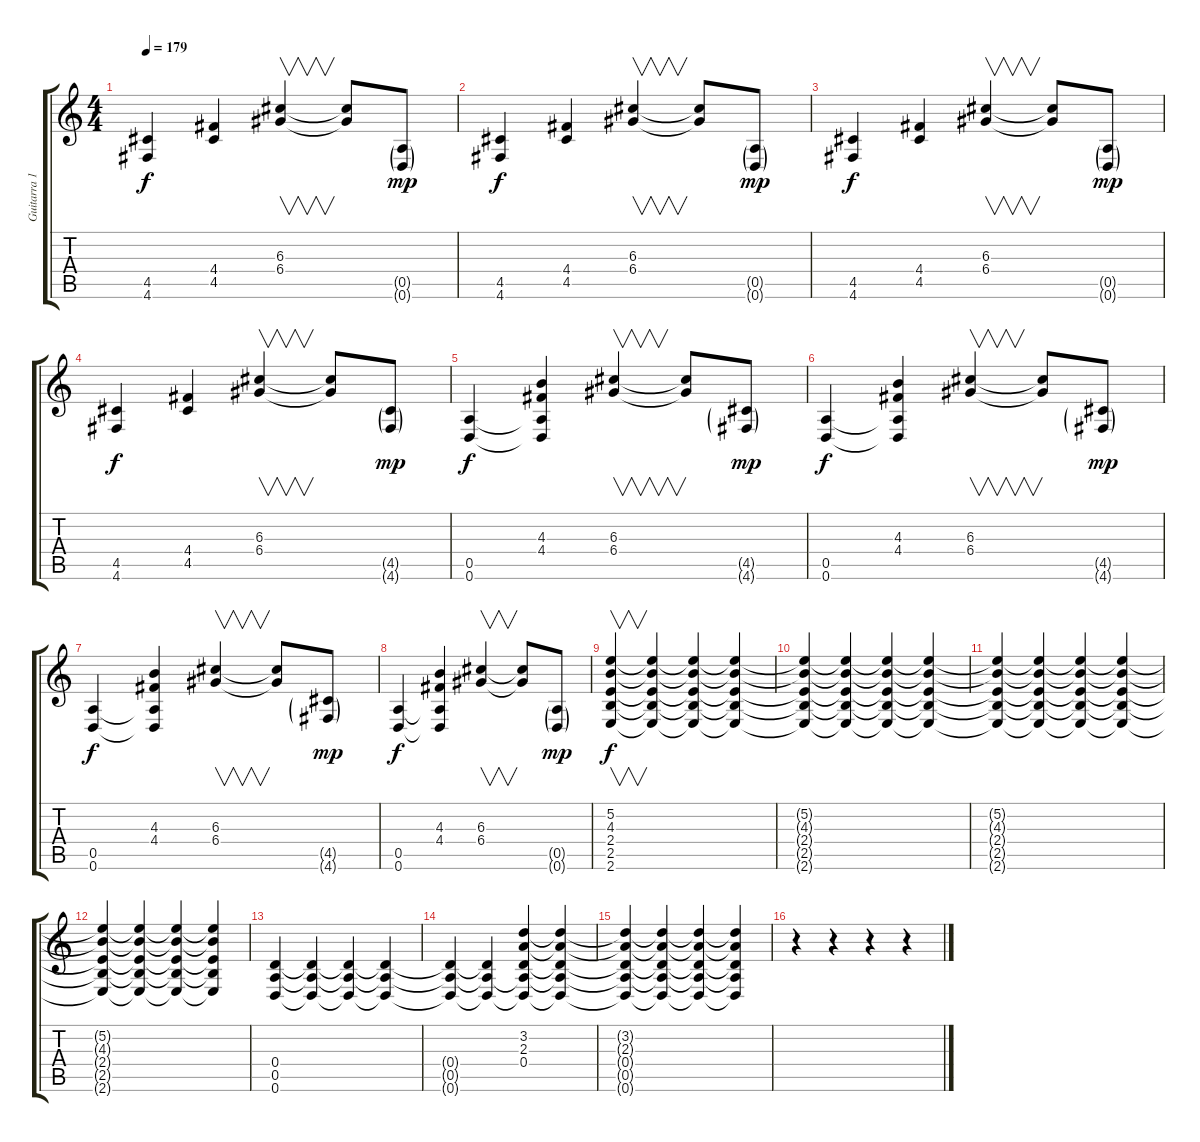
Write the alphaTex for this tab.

\track ("Guitarra 1" "Guitarra 1") {instrument acousticguitarnylon}
\staff {score tabs}
\tuning (E4 B3 G3 D3 A2 D2) {hide}
\ts (4 4)
\tempo 179
\clef g2
\ks c
(4.5 4.6).4{dy f instrument acousticguitarsteel} (4.4 4.5).4 (6.3 6.4).4{v} (6.3{t} 6.4{t}).8 (0.5{g} 0.6{g}).8{dy mp} |
(4.5 4.6).4{dy f} (4.4 4.5).4 (6.3 6.4).4{v} (6.3{t} 6.4{t}).8 (0.5{g} 0.6{g}).8{dy mp} |
(4.5 4.6).4{dy f} (4.4 4.5).4 (6.3 6.4).4{v} (6.3{t} 6.4{t}).8 (0.5{g} 0.6{g}).8{dy mp} |
(4.5 4.6).4{dy f} (4.4 4.5).4 (6.3 6.4).4{v} (6.3{t} 6.4{t}).8 (4.5{g} 4.6{g}).8{dy mp} |
(0.5 0.6).4{dy f} (4.3 4.4 0.5{t} 0.6{t}).4 (6.3 6.4).4{v} (6.3{t} 6.4{t}).8 (4.5{g} 4.6{g}).8{dy mp} |
(0.5 0.6).4{dy f} (4.3 4.4 0.5{t} 0.6{t}).4 (6.3 6.4).4{v} (6.3{t} 6.4{t}).8 (4.5{g} 4.6{g}).8{dy mp} |
(0.5 0.6).4{dy f} (4.3 4.4 0.5{t} 0.6{t}).4 (6.3 6.4).4{v} (6.3{t} 6.4{t}).8 (4.5{g} 4.6{g}).8{dy mp} |
(0.5 0.6).4{dy f} (4.3 4.4 0.5{t} 0.6{t}).4 (6.3 6.4).4{v} (6.3{t} 6.4{t}).8 (0.5{g} 0.6{g}).8{dy mp} |
(5.2 4.3 2.4 2.5 2.6).4{v dy f instrument distortionguitar} (5.2{t} 4.3{t} 2.4{t} 2.5{t} 2.6{t}).4 (5.2{t} 4.3{t} 2.4{t} 2.5{t} 2.6{t}).4 (5.2{t} 4.3{t} 2.4{t} 2.5{t} 2.6{t}).4 |
(5.2{t} 4.3{t} 2.4{t} 2.5{t} 2.6{t}).4 (5.2{t} 4.3{t} 2.4{t} 2.5{t} 2.6{t}).4 (5.2{t} 4.3{t} 2.4{t} 2.5{t} 2.6{t}).4 (5.2{t} 4.3{t} 2.4{t} 2.5{t} 2.6{t}).4 |
(5.2{t} 4.3{t} 2.4{t} 2.5{t} 2.6{t}).4 (5.2{t} 4.3{t} 2.4{t} 2.5{t} 2.6{t}).4 (5.2{t} 4.3{t} 2.4{t} 2.5{t} 2.6{t}).4 (5.2{t} 4.3{t} 2.4{t} 2.5{t} 2.6{t}).4 |
(5.2{t} 4.3{t} 2.4{t} 2.5{t} 2.6{t}).4 (5.2{t} 4.3{t} 2.4{t} 2.5{t} 2.6{t}).4 (5.2{t} 4.3{t} 2.4{t} 2.5{t} 2.6{t}).4 (5.2{t} 4.3{t} 2.4{t} 2.5{t} 2.6{t}).4 |
(0.4 0.5 0.6).4 (0.4{t} 0.5{t} 0.6{t}).4 (0.4{t} 0.5{t} 0.6{t}).4 (0.4{t} 0.5{t} 0.6{t}).4 |
(0.4{t} 0.5{t} 0.6{t}).4 (0.4{t} 0.5{t} 0.6{t}).4 (3.2 2.3 0.4 0.5{t} 0.6{t}).4 (3.2{t} 2.3{t} 0.4{t} 0.5{t} 0.6{t}).4 |
(3.2{t} 2.3{t} 0.4{t} 0.5{t} 0.6{t}).4 (3.2{t} 2.3{t} 0.4{t} 0.5{t} 0.6{t}).4 (3.2{t} 2.3{t} 0.4{t} 0.5{t} 0.6{t}).4 (3.2{t} 2.3{t} 0.4{t} 0.5{t} 0.6{t}).4 |
r.4 r.4 r.4 r.4
